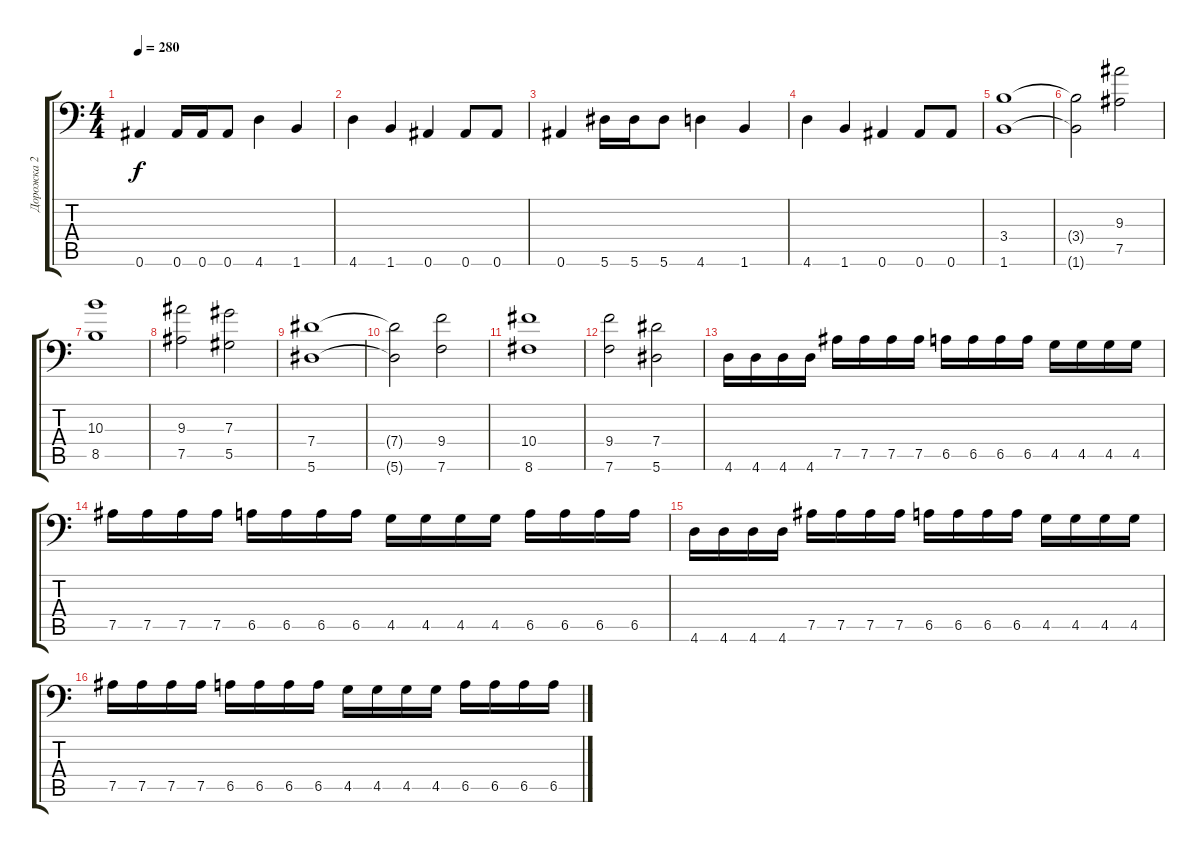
\track ("Дорожка 2" "Дорожка 2") {instrument distortionguitar}
\staff {score tabs}
\tuning (Bb3 F3 Db3 Ab2 Eb2 Bb1) {hide}
\ts (4 4)
\tempo 280
\clef f4
\ks c
0.6.4{dy f volume 10} 0.6.16 0.6.16 0.6.8 4.6.4 1.6.4 |
4.6.4 1.6.4 0.6.4 0.6.8 0.6.8 |
0.6.4 5.6.16 5.6.16 5.6.8 4.6.4 1.6.4 |
4.6.4 1.6.4 0.6.4 0.6.8 0.6.8 |
(3.4 1.6).1 |
(3.4{t} 1.6{t}).2 (9.3 7.5).2 |
(10.3 8.5).1 |
(9.3 7.5).2 (7.3 5.5).2 |
(7.4 5.6).1 |
(7.4{t} 5.6{t}).2 (9.4 7.6).2 |
(10.4 8.6).1 |
(9.4 7.6).2 (7.4 5.6).2 |
4.6.16 4.6.16 4.6.16 4.6.16 7.5.16 7.5.16 7.5.16 7.5.16 6.5.16 6.5.16 6.5.16 6.5.16 4.5.16 4.5.16 4.5.16 4.5.16 |
7.5.16 7.5.16 7.5.16 7.5.16 6.5.16 6.5.16 6.5.16 6.5.16 4.5.16 4.5.16 4.5.16 4.5.16 6.5.16 6.5.16 6.5.16 6.5.16 |
4.6.16 4.6.16 4.6.16 4.6.16 7.5.16 7.5.16 7.5.16 7.5.16 6.5.16 6.5.16 6.5.16 6.5.16 4.5.16 4.5.16 4.5.16 4.5.16 |
7.5.16 7.5.16 7.5.16 7.5.16 6.5.16 6.5.16 6.5.16 6.5.16 4.5.16 4.5.16 4.5.16 4.5.16 6.5.16 6.5.16 6.5.16 6.5.16
